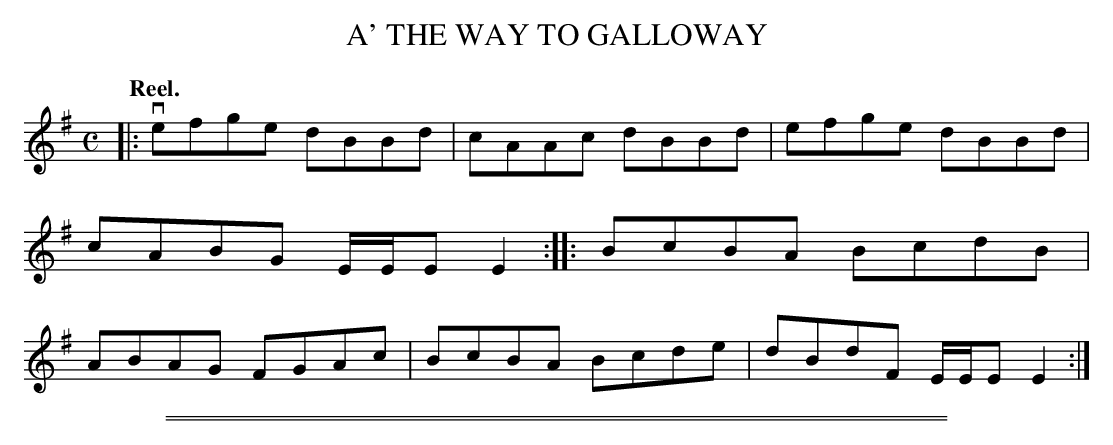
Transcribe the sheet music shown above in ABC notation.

X:1
T: A' THE WAY TO GALLOWAY
Q:"Reel."
M: C
L: 1/8
K: Em
|:\
vefge dBBd | cAAc dBBd |\
efge dBBd | cABG E/E/E E2 ::\
BcBA BcdB | ABAG FGAc |\
BcBA Bcde | dBdF E/E/E E2 :|
